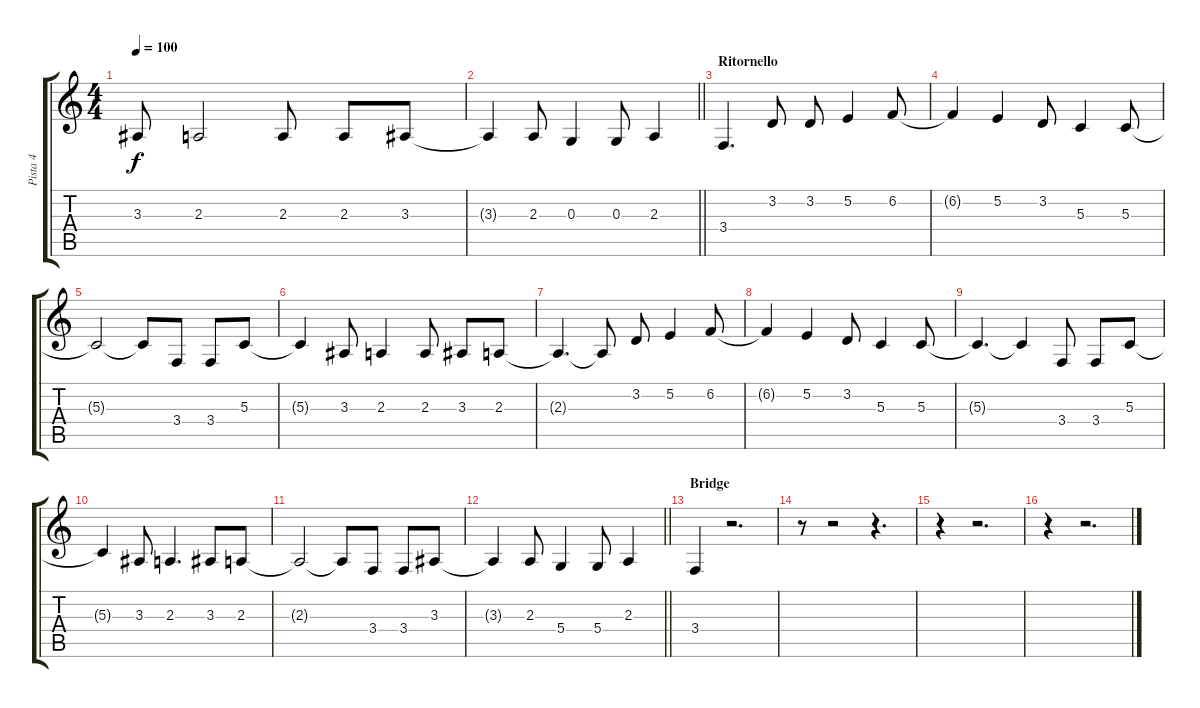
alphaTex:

\track ("Pista 4" "Pista 4") {instrument lead2sawtooth}
\staff {score tabs}
\tuning (E4 B3 G3 D3 A2 E2) {hide}
\ts (4 4)
\tempo 100
\clef g2
\ks c
3.3{t}.8{dy f} 2.3.2 2.3.8 2.3.8 3.3.8 |
\barLineRight lightlight
3.3{t}.4 2.3.8 0.3.4 0.3.8 2.3.4 |
\section ("" "Ritornello")
3.4.4{d} 3.2.8 3.2.8 5.2.4 6.2.8 |
6.2{t}.4 5.2.4 3.2.8 5.3.4 5.3.8 |
5.3{t}.2 5.3{t}.8 3.4.8 3.4.8 5.3.8 |
5.3{t}.4 3.3.8 2.3.4 2.3.8 3.3.8 2.3.8 |
2.3{t}.4{d} 2.3{t}.8 3.2.8 5.2.4 6.2.8 |
6.2{t}.4 5.2.4 3.2.8 5.3.4 5.3.8 |
5.3{t}.4{d} 5.3{t}.4 3.4.8 3.4.8 5.3.8 |
5.3{t}.4 3.3.8 2.3.4{d} 3.3.8 2.3.8 |
2.3{t}.2 2.3{t}.8 3.4.8 3.4.8 3.3.8 |
\barLineRight lightlight
3.3{t}.4 2.3.8 5.4.4 5.4.8 2.3.4 |
\section ("" "Bridge")
3.4.4 r.2{d} |
r.8 r.2 r.4{d} |
r.4 r.2{d} |
r.4 r.2{d}
